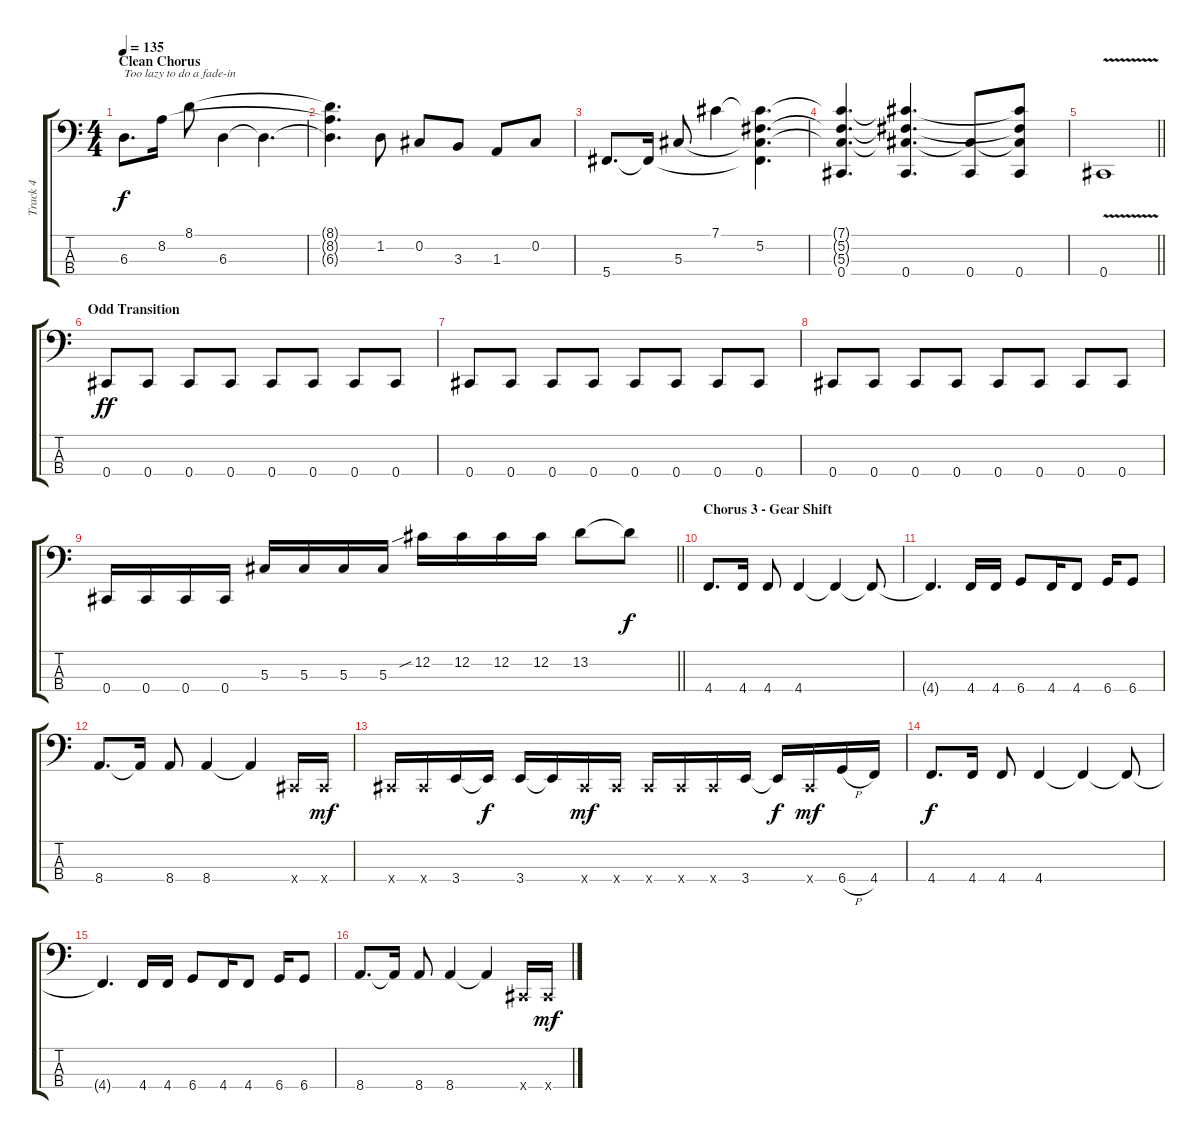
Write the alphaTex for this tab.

\track ("Track 4" "Track 4") {instrument slapbass1}
\staff {score tabs}
\tuning (Gb2 Db2 Ab1 Db1) {hide}
\ts (4 4)
\section ("" "Clean Chorus")
\tempo 135
\clef f4
\ks c
6.3.8{d txt "Too lazy to do a fade-in" dy f instrument electricbassfinger} 8.2.16 8.1.8 6.3.4 6.3{t}.4{d} |
(8.1{t} 8.2{t} 6.3{t}).4{d} 1.2.8 0.2.8 3.3.8 1.3.8 0.2.8 |
5.4.8{d} 5.4{t}.16 5.3.8 7.1.4 (7.1{t} 5.2 5.3{t} 5.4{t}).4{d} |
(7.1{t} 5.2{t} 5.3{t} 0.4).4{d} (7.1{t} 5.2{t} 5.3{t} 0.4).4{d} (5.3{t} 0.4).8 (7.1{t} 5.2{t} 5.3{t} 0.4).8 |
\barLineRight lightlight
0.4{v}.1 |
\section ("" "Odd Transition")
0.4.8{dy ff volume 0} 0.4.8{volume 13} 0.4.8 0.4.8 0.4.8 0.4.8 0.4.8 0.4.8 |
0.4.8 0.4.8 0.4.8 0.4.8 0.4.8 0.4.8 0.4.8 0.4.8 |
0.4.8 0.4.8 0.4.8 0.4.8 0.4.8 0.4.8 0.4.8 0.4.8 |
\barLineRight lightlight
0.4.16 0.4.16 0.4.16 0.4.16 5.3.16 5.3.16 5.3.16 5.3.16 12.2{sib}.16 12.2.16 12.2.16 12.2.16 13.2.8 13.2{t}.8{dy f} |
\section ("" "Chorus 3 - Gear Shift")
4.4.8{d} 4.4.16 4.4.8 4.4.4 4.4{t}.4 4.4{t}.8 |
4.4{t}.4{d} 4.4.16 4.4.16 6.4.8 4.4.16 4.4.8 6.4.16 6.4.8 |
8.4.8{d} 8.4{t}.16 8.4.8 8.4.4 8.4{t}.4 0.4{x}.16 0.4{x}.16{dy mf} |
0.4{x}.16 0.4{x}.16 3.4.16 3.4{t}.16{dy f} 3.4.16 3.4{t}.16 0.4{x}.16{dy mf} 0.4{x}.16 0.4{x}.16 0.4{x}.16 0.4{x}.16 3.4.16 3.4{t}.16{dy f} 0.4{x}.16{dy mf} 6.4{h}.16 4.4.16 |
4.4.8{d dy f} 4.4.16 4.4.8 4.4.4 4.4{t}.4 4.4{t}.8 |
4.4{t}.4{d} 4.4.16 4.4.16 6.4.8 4.4.16 4.4.8 6.4.16 6.4.8 |
8.4.8{d} 8.4{t}.16 8.4.8 8.4.4 8.4{t}.4 0.4{x}.16 0.4{x}.16{dy mf}
